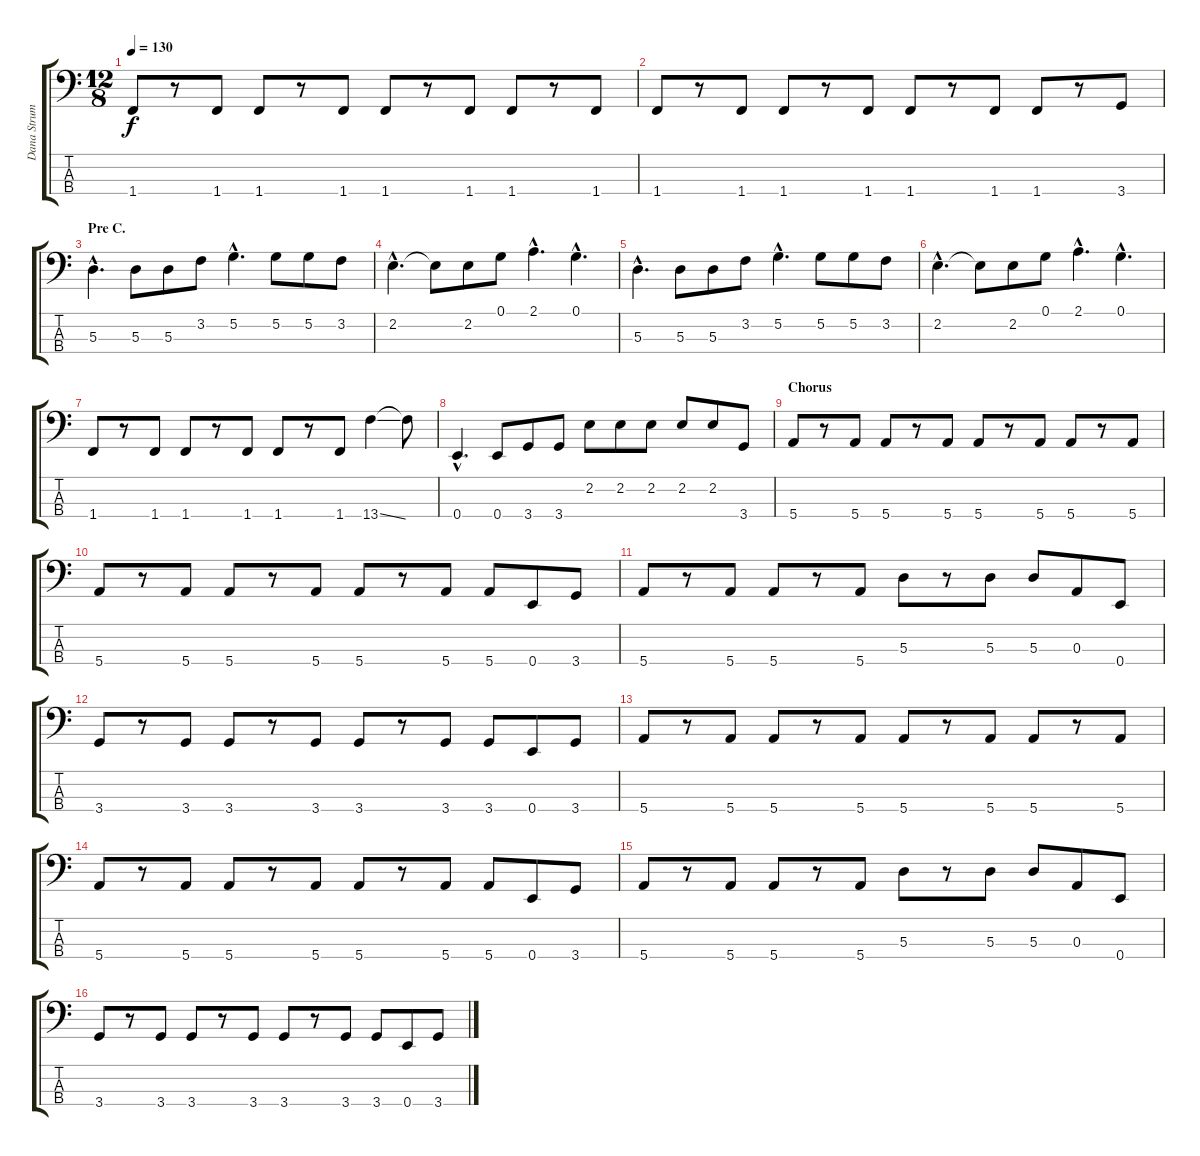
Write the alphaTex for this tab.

\track ("Dana Strum - bass" "Dana Strum") {instrument electricbassfinger}
\staff {score tabs}
\tuning (G2 D2 A1 E1) {hide}
\ts (12 8)
\tempo 130
\clef f4
\ks c
1.4.8{dy f} r.8 1.4.8 1.4.8 r.8 1.4.8 1.4.8 r.8 1.4.8 1.4.8 r.8 1.4.8 |
1.4.8 r.8 1.4.8 1.4.8 r.8 1.4.8 1.4.8 r.8 1.4.8 1.4.8 r.8 3.4.8 |
\section ("" "Pre C.")
5.3{hac}.4{d} 5.3.8 5.3.8 3.2.8 5.2{hac}.4{d} 5.2.8 5.2.8 3.2.8 |
2.2{hac}.4{d} 2.2{t}.8 2.2.8 0.1.8 2.1{hac}.4{d} 0.1{hac}.4{d} |
5.3{hac}.4{d} 5.3.8 5.3.8 3.2.8 5.2{hac}.4{d} 5.2.8 5.2.8 3.2.8 |
2.2{hac}.4{d} 2.2{t}.8 2.2.8 0.1.8 2.1{hac}.4{d} 0.1{hac}.4{d} |
1.4.8 r.8 1.4.8 1.4.8 r.8 1.4.8 1.4.8 r.8 1.4.8 13.4{ss}.4 13.4{t}.8 |
0.4{hac}.4{d} 0.4.8 3.4.8 3.4.8 2.2.8 2.2.8 2.2.8 2.2.8 2.2.8 3.4.8 |
\section ("" "Chorus")
5.4.8 r.8 5.4.8 5.4.8 r.8 5.4.8 5.4.8 r.8 5.4.8 5.4.8 r.8 5.4.8 |
5.4.8 r.8 5.4.8 5.4.8 r.8 5.4.8 5.4.8 r.8 5.4.8 5.4.8 0.4.8 3.4.8 |
5.4.8 r.8 5.4.8 5.4.8 r.8 5.4.8 5.3.8 r.8 5.3.8 5.3.8 0.3.8 0.4.8 |
3.4.8 r.8 3.4.8 3.4.8 r.8 3.4.8 3.4.8 r.8 3.4.8 3.4.8 0.4.8 3.4.8 |
5.4.8 r.8 5.4.8 5.4.8 r.8 5.4.8 5.4.8 r.8 5.4.8 5.4.8 r.8 5.4.8 |
5.4.8 r.8 5.4.8 5.4.8 r.8 5.4.8 5.4.8 r.8 5.4.8 5.4.8 0.4.8 3.4.8 |
5.4.8 r.8 5.4.8 5.4.8 r.8 5.4.8 5.3.8 r.8 5.3.8 5.3.8 0.3.8 0.4.8 |
3.4.8 r.8 3.4.8 3.4.8 r.8 3.4.8 3.4.8 r.8 3.4.8 3.4.8 0.4.8 3.4.8
